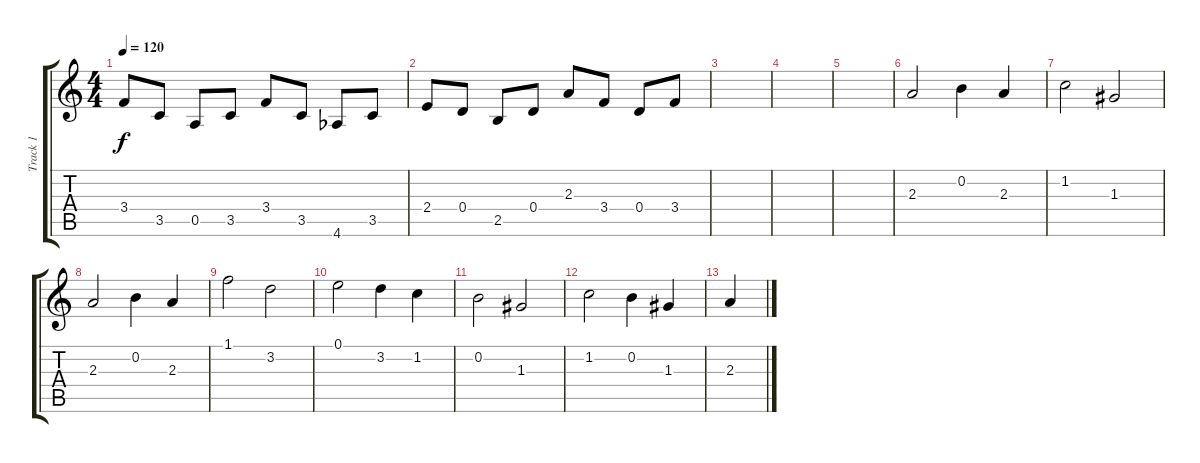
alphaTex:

\track ("Track 1" "Track 1") {instrument acousticguitarsteel}
\staff {score tabs}
\tuning (E4 B3 G3 D3 A2 E2) {hide}
\ts (4 4)
\tempo 120
\clef g2
\ks c
3.4.8{dy f} 3.5.8 0.5.8 3.5.8 3.4.8 3.5.8 4.6{acc b}.8 3.5.8 |
2.4.8 0.4.8 2.5.8 0.4.8 2.3.8 3.4.8 0.4.8 3.4.8 |
|
|
|
2.3.2 0.2.4 2.3.4 |
1.2.2 1.3.2 |
2.3.2 0.2.4 2.3.4 |
1.1.2 3.2.2 |
0.1.2 3.2.4 1.2.4 |
0.2.2 1.3.2 |
1.2.2 0.2.4 1.3.4 |
2.3.4
